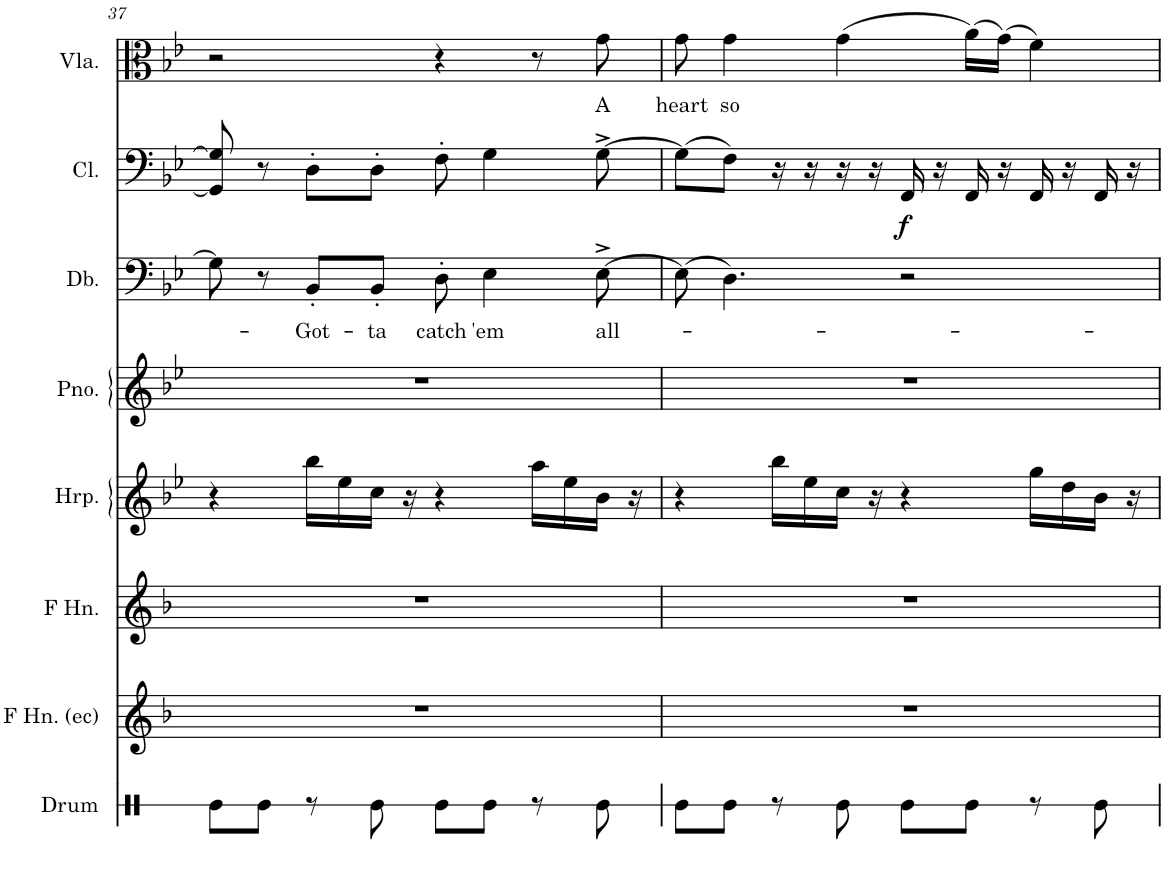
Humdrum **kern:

**kern	**kern	**kern	**kern	**kern	**kern	**text	**kern	**dynam	**kern	**text
*part8	*part7	*part6	*part5	*part4	*part3	*part3	*part2	*part2	*part1	*part1
*staff8	*staff7	*staff6	*staff5	*staff4	*staff3	*staff3	*staff2	*staff2	*staff1	*staff1
*I"Bass Drum	*I"French Horn (echo)	*I"French Horn	*I"Harp	*I"Piano	*I"Double Bass	*	*I"Cello	*	*I"Viola	*
*I'Drum	*I'F Hn. (ec)	*I'F Hn.	*I'Hrp.	*I'Pno.	*I'Db.	*	*I'Cl.	*	*I'Vla.	*
!!LO:PB:g=z
*clefX	*clefG2	*clefG2	*clefG2	*clefG2	*clefF4	*	*clefF4	*	*clefC3	*
*	*Trd4c7	*Trd4c7	*	*	*Trd7c12	*	*	*	*	*
*k[]	*k[b-]	*k[b-]	*k[b-e-]	*k[b-e-]	*k[b-e-]	*	*k[b-e-]	*	*k[b-e-]	*
*M4/4	*M4/4	*M4/4	*M4/4	*M4/4	*M4/4	*	*M4/4	*	*M4/4	*
=37	=37	=37	=37	=37	=37	=37	=37	=37	=37	=37
8Re\L	1r	1r	4r	1r	8G\]	.	8GG/] 8G/]	.	2r	.
8Re\J	.	.	.	.	8r	.	8r	.	.	.
!	!	!	!	!	!	!LO:LY:b	!	!	!	!
8r	.	.	16bb-\LL	.	8BB-'/L	Got-	8D'\L	.	.	.
.	.	.	16ee-\	.	.	.	.	.	.	.
!	!	!	!	!	!	!LO:LY:b	!	!	!	!
8Re\	.	.	16cc\JJ	.	8BB-'/J	-ta	8D'\J	.	.	.
.	.	.	16r	.	.	.	.	.	.	.
!	!	!	!	!	!	!LO:LY:b	!	!	!	!
8Re\L	.	.	4r	.	8D'\	catch	8F'\	.	4r	.
!	!	!	!	!	!	!LO:LY:b	!	!	!	!
8Re\J	.	.	.	.	4E-\	'em	4G\	.	.	.
8r	.	.	16aa\LL	.	.	.	.	.	8r	.
.	.	.	16ee-\	.	.	.	.	.	.	.
!	!	!	!	!	!	!LO:LY:b	!	!	!	!LO:LY:b
8Re\	.	.	16b-\JJ	.	[8E-^\	all-	[8G^\	.	8g\	A
.	.	.	16r	.	.	.	.	.	.	.
=38	=38	=38	=38	=38	=38	=38	=38	=38	=38	=38
!	!	!	!	!	!	!	!	!	!	!LO:LY:b
8Re\L	1r	1r	4r	1r	(8E-\]	.	(8G\L]	.	8g\	heart
!	!	!	!	!	!	!	!	!	!	!LO:LY:b
8Re\J	.	.	.	.	4.D\)	.	8F\J)	.	4g\	so
8r	.	.	16bb-\LL	.	.	.	16r	.	.	.
.	.	.	16ee-\	.	.	.	16r	.	.	.
8Re\	.	.	16cc\JJ	.	.	.	16r	.	(4g\	.
.	.	.	16r	.	.	.	16r	.	.	.
!	!	!	!	!	!	!	!	!LO:DY:b	!	!
8Re\L	.	.	4r	.	2r	.	16FF/	f	.	.
.	.	.	.	.	.	.	16r	.	.	.
8Re\J	.	.	.	.	.	.	16FF/	.	(16a\LL)	.
.	.	.	.	.	.	.	16r	.	(16g\JJ)	.
8r	.	.	16gg\LL	.	.	.	16FF/	.	4f\)	.
.	.	.	16dd\	.	.	.	16r	.	.	.
8Re\	.	.	16b-\JJ	.	.	.	16FF/	.	.	.
.	.	.	16r	.	.	.	16r	.	.	.
=	=	=	=	=	=	=	=	=	=	=
*-	*-	*-	*-	*-	*-	*-	*-	*-	*-	*-
